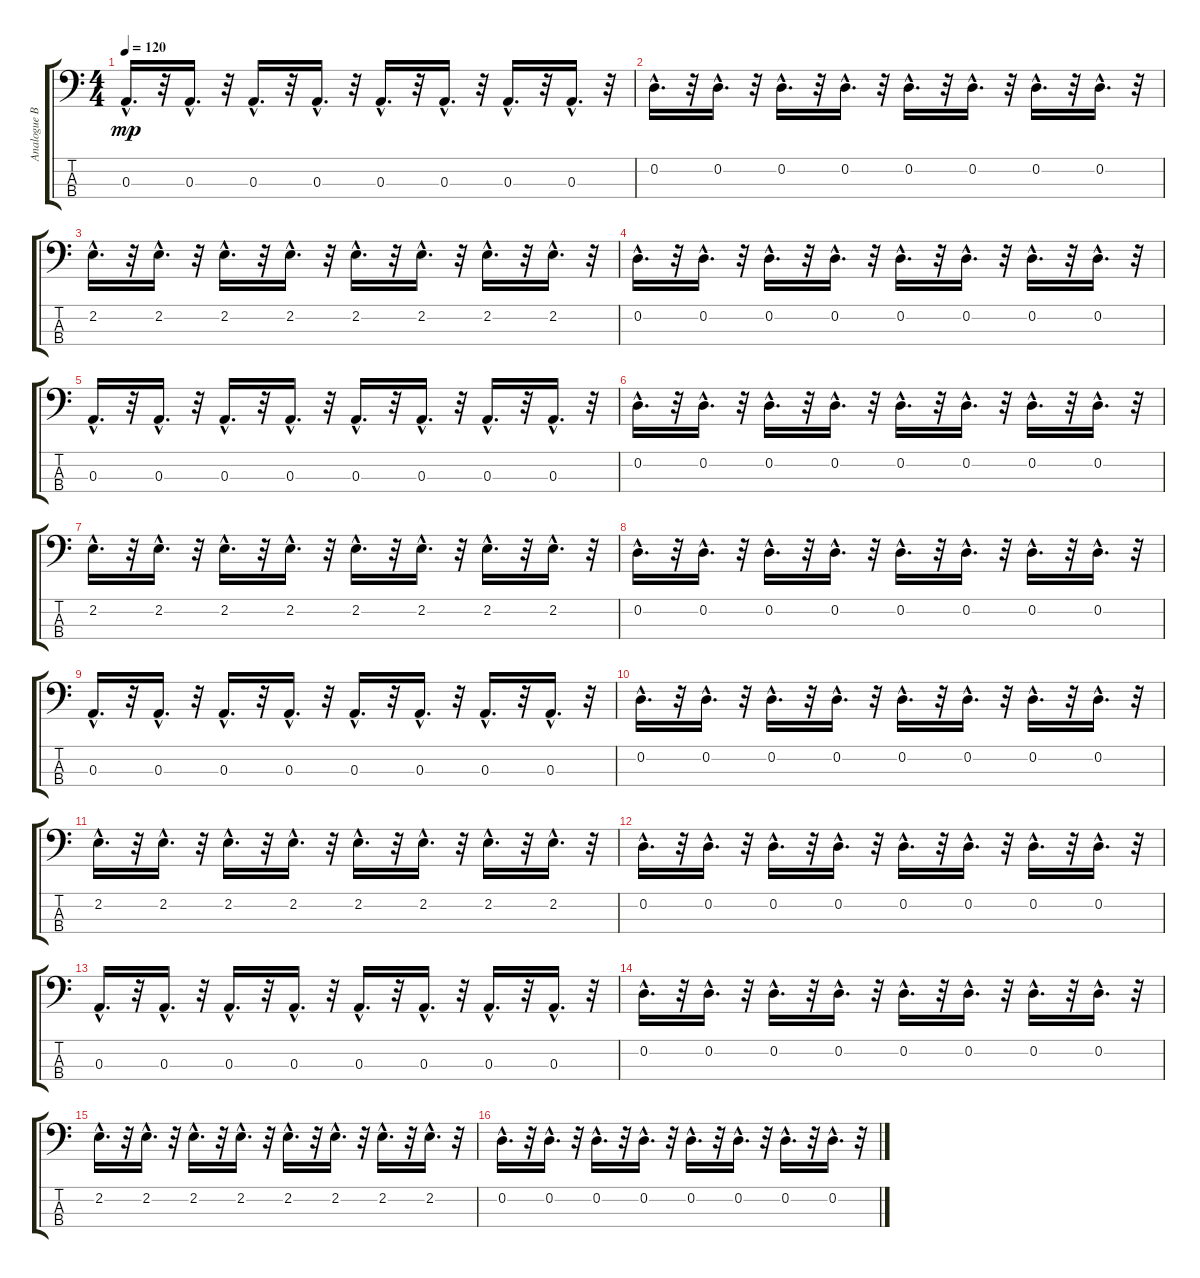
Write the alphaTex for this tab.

\track ("Analogue Bass" "Analogue B") {instrument synthbass1}
\staff {score tabs}
\tuning (G2 D2 A1 E1) {hide}
\ts (4 4)
\tempo 120
\clef f4
\ks c
0.3{hac}.16{d dy mp} r.32 0.3{hac}.16{d} r.32 0.3{hac}.16{d} r.32 0.3{hac}.16{d} r.32 0.3{hac}.16{d} r.32 0.3{hac}.16{d} r.32 0.3{hac}.16{d} r.32 0.3{hac}.16{d} r.32 |
0.2{hac}.16{d} r.32 0.2{hac}.16{d} r.32 0.2{hac}.16{d} r.32 0.2{hac}.16{d} r.32 0.2{hac}.16{d} r.32 0.2{hac}.16{d} r.32 0.2{hac}.16{d} r.32 0.2{hac}.16{d} r.32 |
2.2{hac}.16{d} r.32 2.2{hac}.16{d} r.32 2.2{hac}.16{d} r.32 2.2{hac}.16{d} r.32 2.2{hac}.16{d} r.32 2.2{hac}.16{d} r.32 2.2{hac}.16{d} r.32 2.2{hac}.16{d} r.32 |
0.2{hac}.16{d} r.32 0.2{hac}.16{d} r.32 0.2{hac}.16{d} r.32 0.2{hac}.16{d} r.32 0.2{hac}.16{d} r.32 0.2{hac}.16{d} r.32 0.2{hac}.16{d} r.32 0.2{hac}.16{d} r.32 |
0.3{hac}.16{d} r.32 0.3{hac}.16{d} r.32 0.3{hac}.16{d} r.32 0.3{hac}.16{d} r.32 0.3{hac}.16{d} r.32 0.3{hac}.16{d} r.32 0.3{hac}.16{d} r.32 0.3{hac}.16{d} r.32 |
0.2{hac}.16{d} r.32 0.2{hac}.16{d} r.32 0.2{hac}.16{d} r.32 0.2{hac}.16{d} r.32 0.2{hac}.16{d} r.32 0.2{hac}.16{d} r.32 0.2{hac}.16{d} r.32 0.2{hac}.16{d} r.32 |
2.2{hac}.16{d} r.32 2.2{hac}.16{d} r.32 2.2{hac}.16{d} r.32 2.2{hac}.16{d} r.32 2.2{hac}.16{d} r.32 2.2{hac}.16{d} r.32 2.2{hac}.16{d} r.32 2.2{hac}.16{d} r.32 |
0.2{hac}.16{d} r.32 0.2{hac}.16{d} r.32 0.2{hac}.16{d} r.32 0.2{hac}.16{d} r.32 0.2{hac}.16{d} r.32 0.2{hac}.16{d} r.32 0.2{hac}.16{d} r.32 0.2{hac}.16{d} r.32 |
0.3{hac}.16{d} r.32 0.3{hac}.16{d} r.32 0.3{hac}.16{d} r.32 0.3{hac}.16{d} r.32 0.3{hac}.16{d} r.32 0.3{hac}.16{d} r.32 0.3{hac}.16{d} r.32 0.3{hac}.16{d} r.32 |
0.2{hac}.16{d} r.32 0.2{hac}.16{d} r.32 0.2{hac}.16{d} r.32 0.2{hac}.16{d} r.32 0.2{hac}.16{d} r.32 0.2{hac}.16{d} r.32 0.2{hac}.16{d} r.32 0.2{hac}.16{d} r.32 |
2.2{hac}.16{d} r.32 2.2{hac}.16{d} r.32 2.2{hac}.16{d} r.32 2.2{hac}.16{d} r.32 2.2{hac}.16{d} r.32 2.2{hac}.16{d} r.32 2.2{hac}.16{d} r.32 2.2{hac}.16{d} r.32 |
0.2{hac}.16{d} r.32 0.2{hac}.16{d} r.32 0.2{hac}.16{d} r.32 0.2{hac}.16{d} r.32 0.2{hac}.16{d} r.32 0.2{hac}.16{d} r.32 0.2{hac}.16{d} r.32 0.2{hac}.16{d} r.32 |
0.3{hac}.16{d} r.32 0.3{hac}.16{d} r.32 0.3{hac}.16{d} r.32 0.3{hac}.16{d} r.32 0.3{hac}.16{d} r.32 0.3{hac}.16{d} r.32 0.3{hac}.16{d} r.32 0.3{hac}.16{d} r.32 |
0.2{hac}.16{d} r.32 0.2{hac}.16{d} r.32 0.2{hac}.16{d} r.32 0.2{hac}.16{d} r.32 0.2{hac}.16{d} r.32 0.2{hac}.16{d} r.32 0.2{hac}.16{d} r.32 0.2{hac}.16{d} r.32 |
2.2{hac}.16{d} r.32 2.2{hac}.16{d} r.32 2.2{hac}.16{d} r.32 2.2{hac}.16{d} r.32 2.2{hac}.16{d} r.32 2.2{hac}.16{d} r.32 2.2{hac}.16{d} r.32 2.2{hac}.16{d} r.32 |
0.2{hac}.16{d} r.32 0.2{hac}.16{d} r.32 0.2{hac}.16{d} r.32 0.2{hac}.16{d} r.32 0.2{hac}.16{d} r.32 0.2{hac}.16{d} r.32 0.2{hac}.16{d} r.32 0.2{hac}.16{d} r.32
